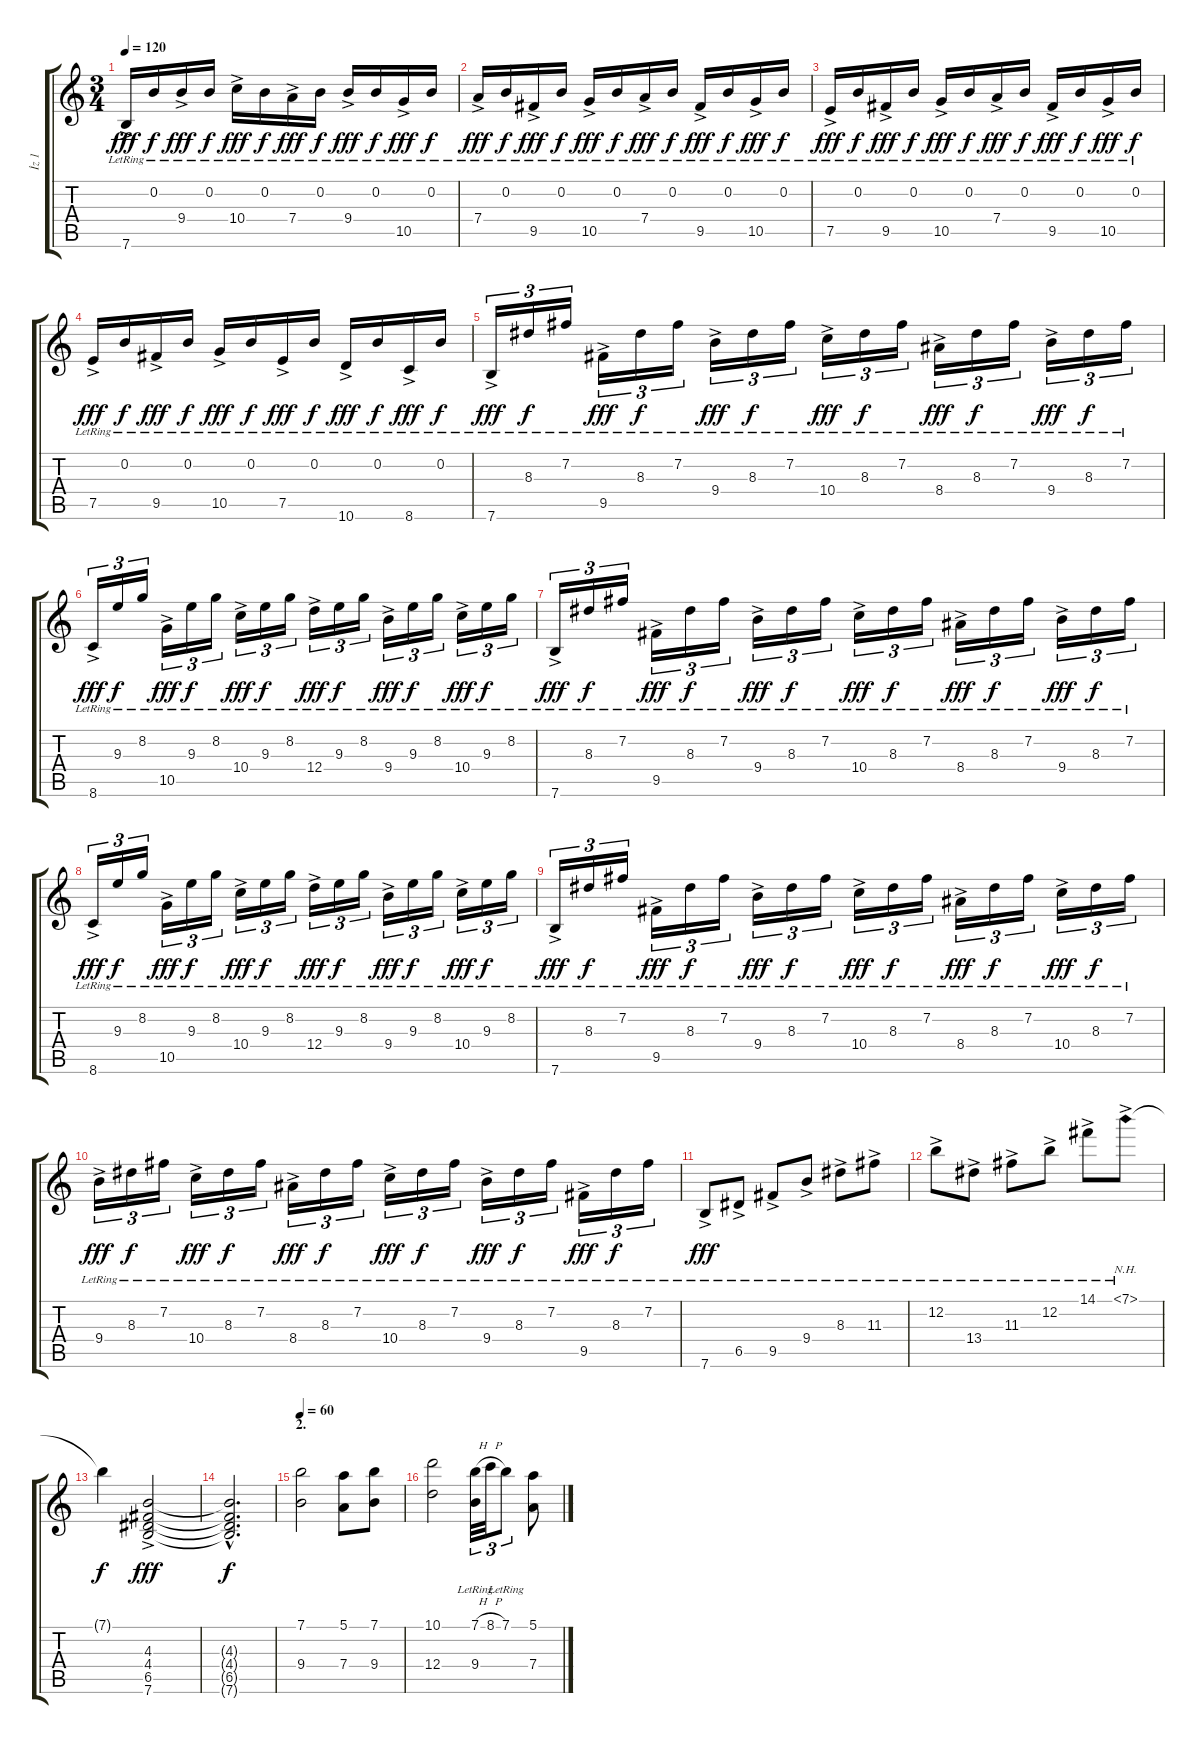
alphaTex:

\track ("İz 1" "İz 1") {instrument acousticguitarnylon}
\staff {score tabs}
\tuning (E4 B3 G3 D3 A2 E2) {hide}
\ts (3 4)
\tempo 120
\clef g2
\ks c
7.6{ac lr}.16{dy fff} 0.2{lr}.16{dy f} 9.4{ac lr}.16{dy fff} 0.2{lr}.16{dy f} 10.4{ac lr}.16{dy fff} 0.2{lr}.16{dy f} 7.4{ac lr}.16{dy fff} 0.2{lr}.16{dy f} 9.4{ac lr}.16{dy fff} 0.2{lr}.16{dy f} 10.5{ac lr}.16{dy fff} 0.2{lr}.16{dy f} |
7.4{ac lr}.16{dy fff} 0.2{lr}.16{dy f} 9.5{ac lr}.16{dy fff} 0.2{lr}.16{dy f} 10.5{ac lr}.16{dy fff} 0.2{lr}.16{dy f} 7.4{ac lr}.16{dy fff} 0.2{lr}.16{dy f} 9.5{ac lr}.16{dy fff} 0.2{lr}.16{dy f} 10.5{ac lr}.16{dy fff} 0.2{lr}.16{dy f} |
7.5{ac lr}.16{dy fff} 0.2{lr}.16{dy f} 9.5{ac lr}.16{dy fff} 0.2{lr}.16{dy f} 10.5{ac lr}.16{dy fff} 0.2{lr}.16{dy f} 7.4{ac lr}.16{dy fff} 0.2{lr}.16{dy f} 9.5{ac lr}.16{dy fff} 0.2{lr}.16{dy f} 10.5{ac lr}.16{dy fff} 0.2{lr}.16{dy f} |
7.5{ac lr}.16{dy fff} 0.2{lr}.16{dy f} 9.5{ac lr}.16{dy fff} 0.2{lr}.16{dy f} 10.5{ac lr}.16{dy fff} 0.2{lr}.16{dy f} 7.5{ac lr}.16{dy fff} 0.2{lr}.16{dy f} 10.6{ac lr}.16{dy fff} 0.2{lr}.16{dy f} 8.6{ac lr}.16{dy fff} 0.2{lr}.16{dy f} |
7.6{ac lr}.16{tu (3 2) dy fff} 8.3{lr}.16{tu (3 2) dy f} 7.2{lr}.16{tu (3 2)} 9.5{ac lr}.16{tu (3 2) dy fff} 8.3{lr}.16{tu (3 2) dy f} 7.2{lr}.16{tu (3 2)} 9.4{ac lr}.16{tu (3 2) dy fff} 8.3{lr}.16{tu (3 2) dy f} 7.2{lr}.16{tu (3 2)} 10.4{ac lr}.16{tu (3 2) dy fff} 8.3{lr}.16{tu (3 2) dy f} 7.2{lr}.16{tu (3 2)} 8.4{ac lr}.16{tu (3 2) dy fff} 8.3{lr}.16{tu (3 2) dy f} 7.2{lr}.16{tu (3 2)} 9.4{ac lr}.16{tu (3 2) dy fff} 8.3{lr}.16{tu (3 2) dy f} 7.2{lr}.16{tu (3 2)} |
8.6{ac lr}.16{tu (3 2) dy fff} 9.3{lr}.16{tu (3 2) dy f} 8.2{lr}.16{tu (3 2)} 10.5{ac lr}.16{tu (3 2) dy fff} 9.3{lr}.16{tu (3 2) dy f} 8.2{lr}.16{tu (3 2)} 10.4{ac lr}.16{tu (3 2) dy fff} 9.3{lr}.16{tu (3 2) dy f} 8.2{lr}.16{tu (3 2)} 12.4{ac lr}.16{tu (3 2) dy fff} 9.3{lr}.16{tu (3 2) dy f} 8.2{lr}.16{tu (3 2)} 9.4{ac lr}.16{tu (3 2) dy fff} 9.3{lr}.16{tu (3 2) dy f} 8.2{lr}.16{tu (3 2)} 10.4{ac lr}.16{tu (3 2) dy fff} 9.3{lr}.16{tu (3 2) dy f} 8.2{lr}.16{tu (3 2)} |
7.6{ac lr}.16{tu (3 2) dy fff} 8.3{lr}.16{tu (3 2) dy f} 7.2{lr}.16{tu (3 2)} 9.5{ac lr}.16{tu (3 2) dy fff} 8.3{lr}.16{tu (3 2) dy f} 7.2{lr}.16{tu (3 2)} 9.4{ac lr}.16{tu (3 2) dy fff} 8.3{lr}.16{tu (3 2) dy f} 7.2{lr}.16{tu (3 2)} 10.4{ac lr}.16{tu (3 2) dy fff} 8.3{lr}.16{tu (3 2) dy f} 7.2{lr}.16{tu (3 2)} 8.4{ac lr}.16{tu (3 2) dy fff} 8.3{lr}.16{tu (3 2) dy f} 7.2{lr}.16{tu (3 2)} 9.4{ac lr}.16{tu (3 2) dy fff} 8.3{lr}.16{tu (3 2) dy f} 7.2{lr}.16{tu (3 2)} |
8.6{ac lr}.16{tu (3 2) dy fff} 9.3{lr}.16{tu (3 2) dy f} 8.2{lr}.16{tu (3 2)} 10.5{ac lr}.16{tu (3 2) dy fff} 9.3{lr}.16{tu (3 2) dy f} 8.2{lr}.16{tu (3 2)} 10.4{ac lr}.16{tu (3 2) dy fff} 9.3{lr}.16{tu (3 2) dy f} 8.2{lr}.16{tu (3 2)} 12.4{ac lr}.16{tu (3 2) dy fff} 9.3{lr}.16{tu (3 2) dy f} 8.2{lr}.16{tu (3 2)} 9.4{ac lr}.16{tu (3 2) dy fff} 9.3{lr}.16{tu (3 2) dy f} 8.2{lr}.16{tu (3 2)} 10.4{ac lr}.16{tu (3 2) dy fff} 9.3{lr}.16{tu (3 2) dy f} 8.2{lr}.16{tu (3 2)} |
7.6{ac lr}.16{tu (3 2) dy fff} 8.3{lr}.16{tu (3 2) dy f} 7.2{lr}.16{tu (3 2)} 9.5{ac lr}.16{tu (3 2) dy fff} 8.3{lr}.16{tu (3 2) dy f} 7.2{lr}.16{tu (3 2)} 9.4{ac lr}.16{tu (3 2) dy fff} 8.3{lr}.16{tu (3 2) dy f} 7.2{lr}.16{tu (3 2)} 10.4{ac lr}.16{tu (3 2) dy fff} 8.3{lr}.16{tu (3 2) dy f} 7.2{lr}.16{tu (3 2)} 8.4{ac lr}.16{tu (3 2) dy fff} 8.3{lr}.16{tu (3 2) dy f} 7.2{lr}.16{tu (3 2)} 10.4{ac lr}.16{tu (3 2) dy fff} 8.3{lr}.16{tu (3 2) dy f} 7.2{lr}.16{tu (3 2)} |
9.4{ac lr}.16{tu (3 2) dy fff} 8.3{lr}.16{tu (3 2) dy f} 7.2{lr}.16{tu (3 2)} 10.4{ac lr}.16{tu (3 2) dy fff} 8.3{lr}.16{tu (3 2) dy f} 7.2{lr}.16{tu (3 2)} 8.4{ac lr}.16{tu (3 2) dy fff} 8.3{lr}.16{tu (3 2) dy f} 7.2{lr}.16{tu (3 2)} 10.4{ac lr}.16{tu (3 2) dy fff} 8.3{lr}.16{tu (3 2) dy f} 7.2{lr}.16{tu (3 2)} 9.4{ac lr}.16{tu (3 2) dy fff} 8.3{lr}.16{tu (3 2) dy f} 7.2{lr}.16{tu (3 2)} 9.5{ac lr}.16{tu (3 2) dy fff} 8.3{lr}.16{tu (3 2) dy f} 7.2{lr}.16{tu (3 2)} |
7.6{ac lr}.8{dy fff volume 12} 6.5{ac lr}.8 9.5{ac lr}.8 9.4{ac lr}.8 8.3{ac lr}.8 11.3{ac lr}.8 |
12.2{ac lr}.8 13.4{ac lr}.8 11.3{ac lr}.8 12.2{ac lr}.8 14.1{ac lr}.8 7.1{nh ac lr}.8 |
7.1{t}.4{dy f} (4.3{ac} 4.4{ac} 6.5{ac} 7.6{ac}).2{dy fff} |
(4.3{hac t} 4.4{hac t} 6.5{hac t} 7.6{hac t}).2{d dy f} |
\section ("" "2.")
\tempo 60
(7.1 9.4).2{volume 13 balance 2} (5.1 7.4).8 (7.1 9.4).8 |
(10.1 12.4).2 (7.1{h} 9.4{lr}).32{tu (3 2)} 8.1{h}.32{tu (3 2)} 7.1{lr}.8{tu (3 2)} (5.1 7.4).8
